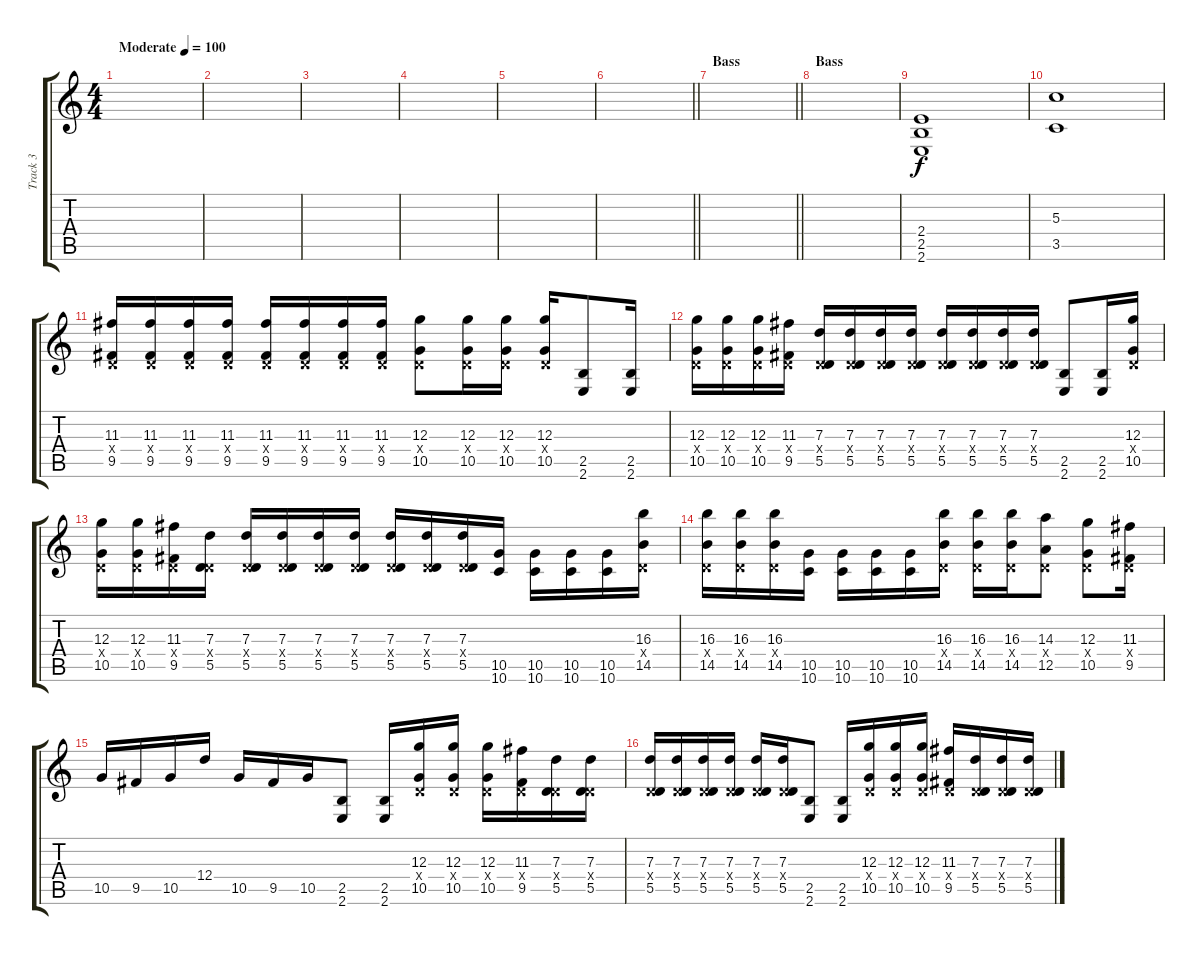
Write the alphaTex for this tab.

\track ("Track 3" "Track 3") {instrument overdrivenguitar}
\staff {score tabs}
\tuning (E4 B3 G3 D3 A2 D2) {hide}
\ts (4 4)
\tempo (100 "Moderate")
\clef g2
\ks c
|
|
|
|
|
\barLineRight lightlight
|
\section ("" "Bass")
\barLineRight lightlight
|
\section ("" "Bass")
|
(2.4 2.5 2.6).1 |
(5.3 3.5).1 |
(11.3 0.4{x} 9.5).16 (11.3 0.4{x} 9.5).16 (11.3 0.4{x} 9.5).16 (11.3 0.4{x} 9.5).16 (11.3 0.4{x} 9.5).16 (11.3 0.4{x} 9.5).16 (11.3 0.4{x} 9.5).16 (11.3 0.4{x} 9.5).16 (12.3 0.4{x} 10.5).8 (12.3 0.4{x} 10.5).16 (12.3 0.4{x} 10.5).16 (12.3 0.4{x} 10.5).16 (2.5 2.6).8 (2.5 2.6).16 |
(12.3 0.4{x} 10.5).16 (12.3 0.4{x} 10.5).16 (12.3 0.4{x} 10.5).16 (11.3 0.4{x} 9.5).16 (7.3 0.4{x} 5.5).16 (7.3 0.4{x} 5.5).16 (7.3 0.4{x} 5.5).16 (7.3 0.4{x} 5.5).16 (7.3 0.4{x} 5.5).16 (7.3 0.4{x} 5.5).16 (7.3 0.4{x} 5.5).16 (7.3 0.4{x} 5.5).16 (2.5 2.6).8 (2.5 2.6).16 (12.3 0.4{x} 10.5).16 |
(12.3 0.4{x} 10.5).16 (12.3 0.4{x} 10.5).16 (11.3 0.4{x} 9.5).16 (7.3 0.4{x} 5.5).16 (7.3 0.4{x} 5.5).16 (7.3 0.4{x} 5.5).16 (7.3 0.4{x} 5.5).16 (7.3 0.4{x} 5.5).16 (7.3 0.4{x} 5.5).16 (7.3 0.4{x} 5.5).16 (7.3 0.4{x} 5.5).16 (10.5 10.6).16 (10.5 10.6).16 (10.5 10.6).16 (10.5 10.6).16 (16.3 0.4{x} 14.5).16 |
(16.3 0.4{x} 14.5).16 (16.3 0.4{x} 14.5).16 (16.3 0.4{x} 14.5).16 (10.5 10.6).16 (10.5 10.6).16 (10.5 10.6).16 (10.5 10.6).16 (16.3 0.4{x} 14.5).16 (16.3 0.4{x} 14.5).16 (16.3 0.4{x} 14.5).16 (14.3 0.4{x} 12.5).8 (12.3 0.4{x} 10.5).8 (11.3 0.4{x} 9.5).16 |
10.5.16 9.5.16 10.5.16 12.4.16 10.5.16 9.5.16 10.5.16 (2.5 2.6).8 (2.5 2.6).16 (12.3 0.4{x} 10.5).16 (12.3 0.4{x} 10.5).16 (12.3 0.4{x} 10.5).16 (11.3 0.4{x} 9.5).16 (7.3 0.4{x} 5.5).16 (7.3 0.4{x} 5.5).16 |
(7.3 0.4{x} 5.5).16 (7.3 0.4{x} 5.5).16 (7.3 0.4{x} 5.5).16 (7.3 0.4{x} 5.5).16 (7.3 0.4{x} 5.5).16 (7.3 0.4{x} 5.5).16 (2.5 2.6).8 (2.5 2.6).16 (12.3 0.4{x} 10.5).16 (12.3 0.4{x} 10.5).16 (12.3 0.4{x} 10.5).16 (11.3 0.4{x} 9.5).16 (7.3 0.4{x} 5.5).16 (7.3 0.4{x} 5.5).16 (7.3 0.4{x} 5.5).16
